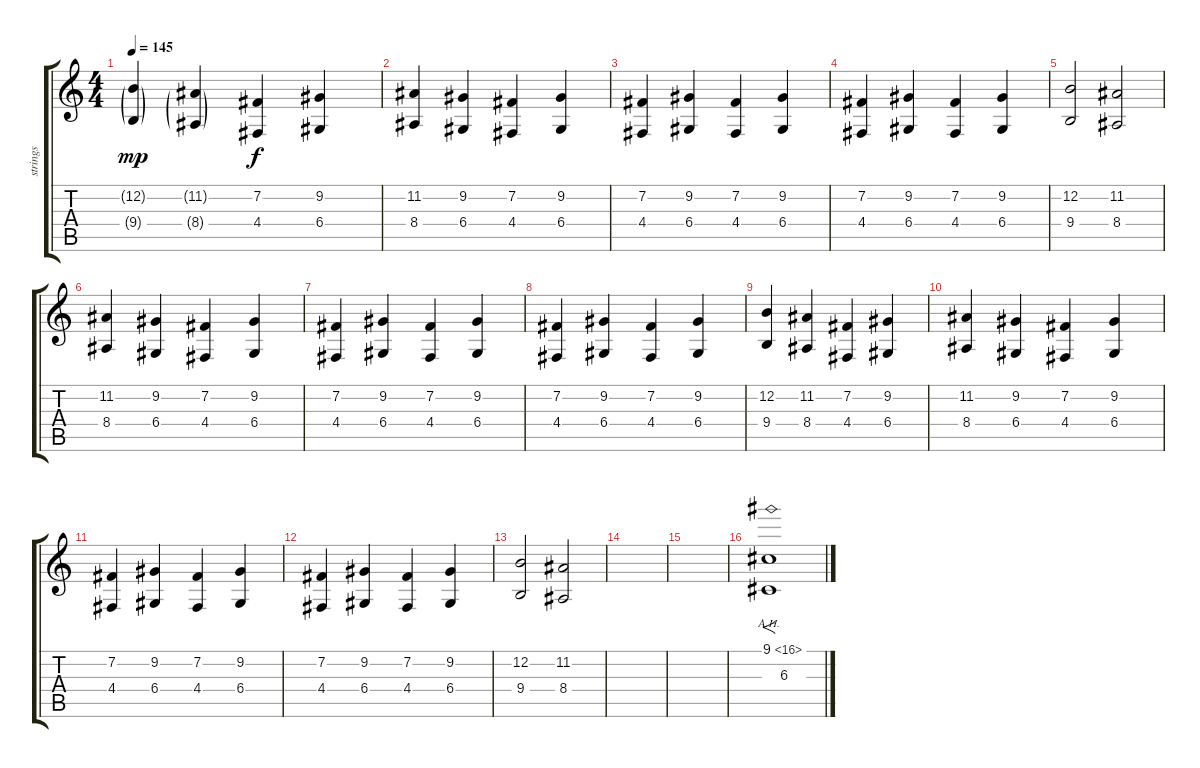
\track ("strings" "strings") {instrument stringensemble1}
\staff {score tabs}
\tuning (E4 B3 G3 D3 A2 E2) {hide}
\ts (4 4)
\tempo 145
\clef g2
\ks c
(12.2{g} 9.4{g}).4{dy mp} (11.2{g} 8.4{g}).4 (7.2 4.4).4{dy f} (9.2 6.4).4 |
(11.2 8.4).4 (9.2 6.4).4 (7.2 4.4).4 (9.2 6.4).4 |
(7.2 4.4).4 (9.2 6.4).4 (7.2 4.4).4 (9.2 6.4).4 |
(7.2 4.4).4 (9.2 6.4).4 (7.2 4.4).4 (9.2 6.4).4 |
(12.2 9.4).2 (11.2 8.4).2 |
(11.2 8.4).4 (9.2 6.4).4 (7.2 4.4).4 (9.2 6.4).4 |
(7.2 4.4).4 (9.2 6.4).4 (7.2 4.4).4 (9.2 6.4).4 |
(7.2 4.4).4 (9.2 6.4).4 (7.2 4.4).4 (9.2 6.4).4 |
(12.2 9.4).4 (11.2 8.4).4 (7.2 4.4).4 (9.2 6.4).4 |
(11.2 8.4).4 (9.2 6.4).4 (7.2 4.4).4 (9.2 6.4).4 |
(7.2 4.4).4 (9.2 6.4).4 (7.2 4.4).4 (9.2 6.4).4 |
(7.2 4.4).4 (9.2 6.4).4 (7.2 4.4).4 (9.2 6.4).4 |
(12.2 9.4).2 (11.2 8.4).2 |
|
|
(9.1{ah 7} 6.3).1{f volume 5}
